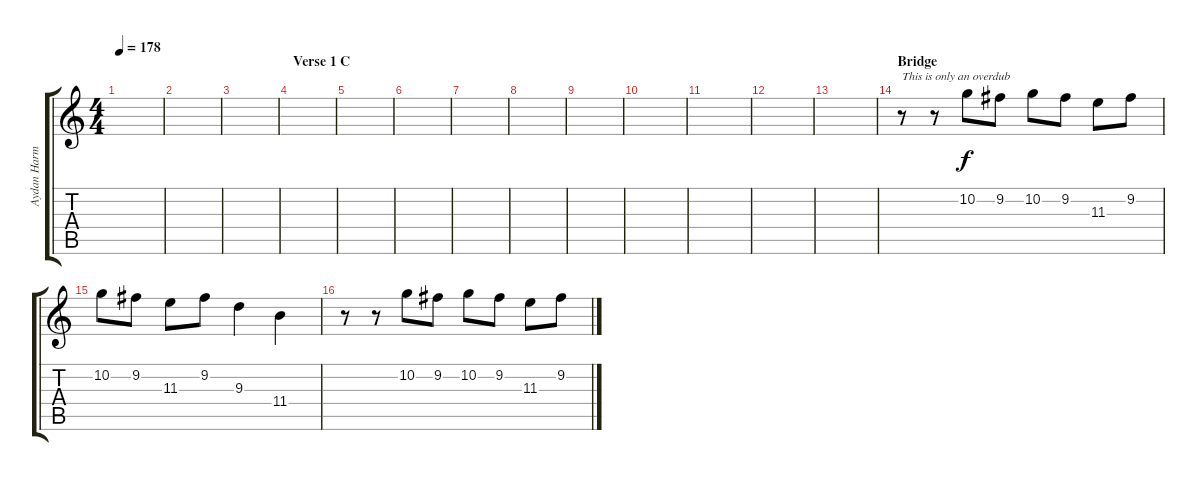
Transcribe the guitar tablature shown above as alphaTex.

\track ("Aydan Harmony" "Aydan Harm") {instrument distortionguitar}
\staff {score tabs}
\tuning (D4 A3 F3 C3 G2 D2) {hide}
\ts (4 4)
\tempo 178
\clef g2
\ks c
|
|
|
\section ("" "Verse 1 C")
|
|
|
|
|
|
|
|
|
|
\section ("" "Bridge")
r.8{txt "This is only an overdub" volume 8 instrument electricguitarmuted} r.8 10.2.8 9.2.8 10.2.8 9.2.8 11.3.8 9.2.8 |
10.2.8 9.2.8 11.3.8 9.2.8 9.3.4 11.4.4 |
r.8{volume 8 instrument electricguitarmuted} r.8 10.2.8 9.2.8 10.2.8 9.2.8 11.3.8 9.2.8
